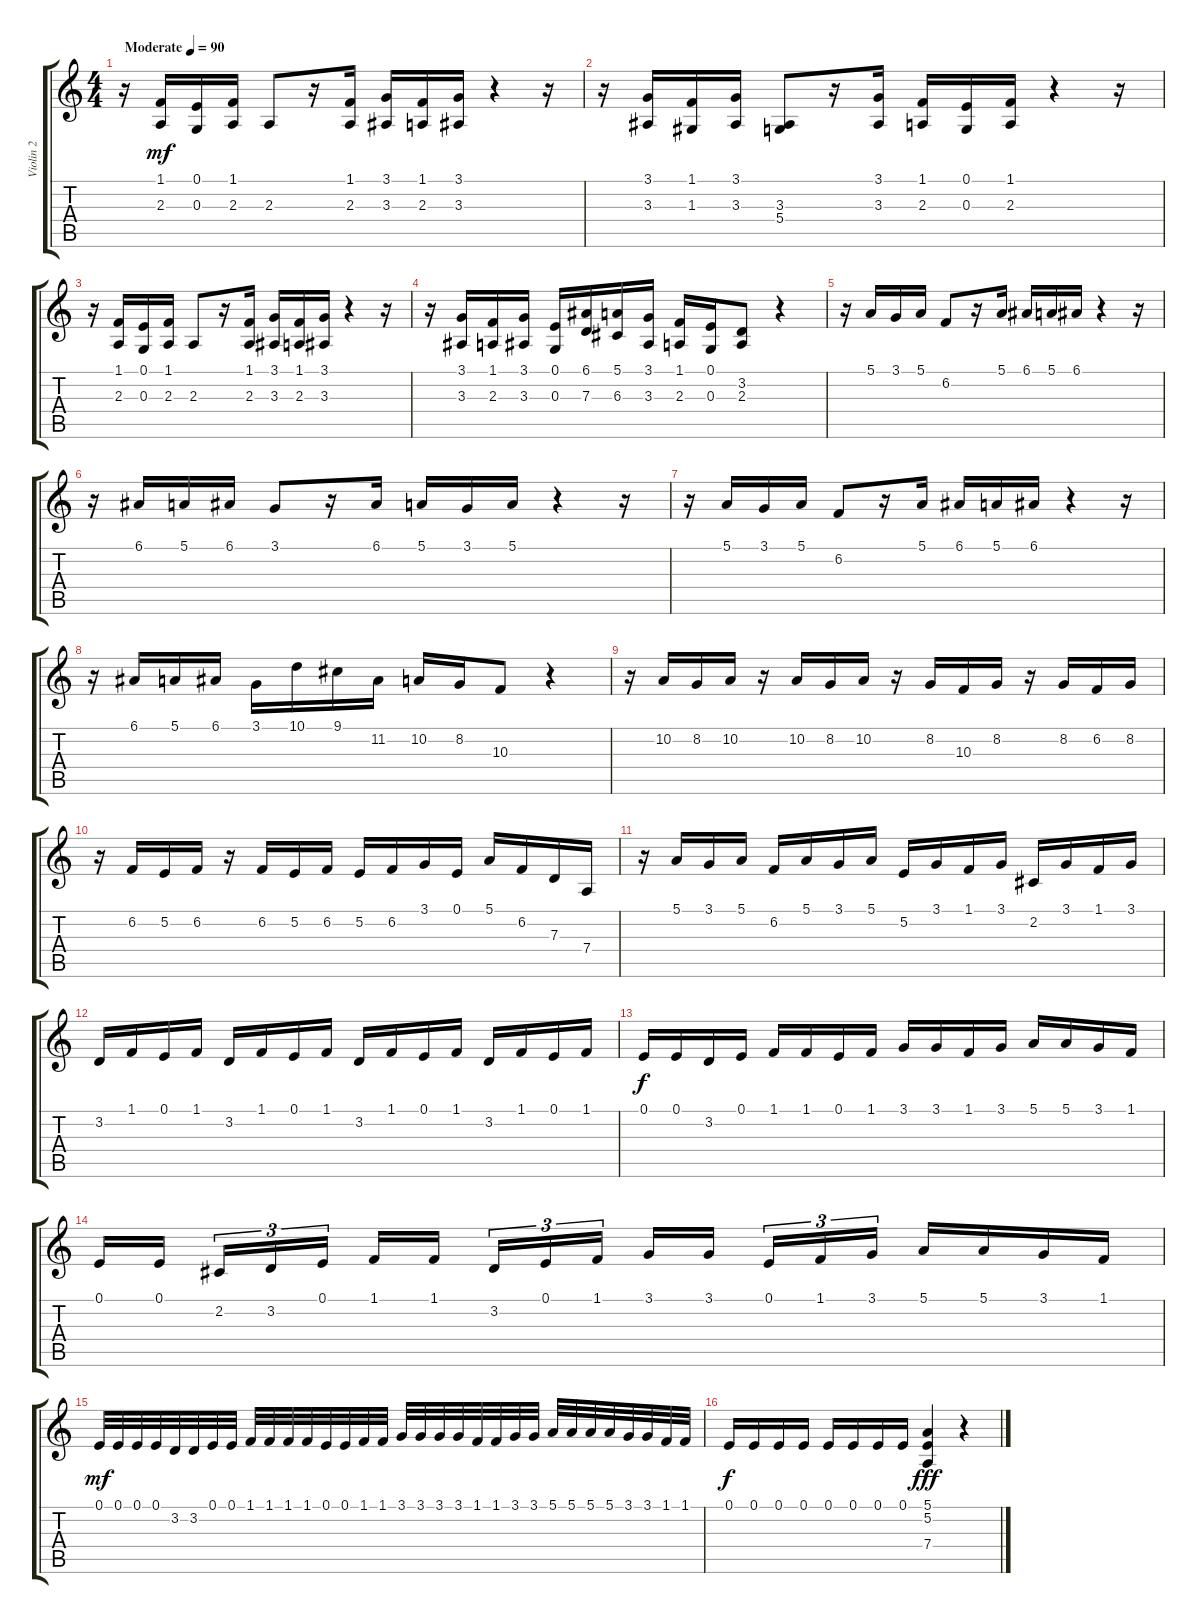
\track ("Violin 2" "Violin 2") {instrument stringensemble1}
\staff {score tabs}
\tuning (E4 B3 G3 D3 A2 E2) {hide}
\ts (4 4)
\tempo (90 "Moderate")
\clef g2
\ks c
r.16{dy mf instrument stringensemble1} (1.1 2.3).16 (0.1 0.3).16 (1.1 2.3).16 2.3.8 r.16 (1.1 2.3).16 (3.1 3.3).16 (1.1 2.3).16 (3.1 3.3).16 r.4 r.16 |
r.16 (3.1 3.3).16 (1.1 1.3).16 (3.1 3.3).16 (3.3 5.4).8 r.16 (3.1 3.3).16 (1.1 2.3).16 (0.1 0.3).16 (1.1 2.3).16 r.4 r.16 |
r.16 (1.1 2.3).16 (0.1 0.3).16 (1.1 2.3).16 2.3.8 r.16 (1.1 2.3).16 (3.1 3.3).16 (1.1 2.3).16 (3.1 3.3).16 r.4 r.16 |
r.16 (3.1 3.3).16 (1.1 2.3).16 (3.1 3.3).16 (0.1 0.3).16 (6.1 7.3).16 (5.1 6.3).16 (3.1 3.3).16 (1.1 2.3).16 (0.1 0.3).16 (3.2 2.3).8 r.4 |
r.16 5.1.16 3.1.16 5.1.16 6.2.8 r.16 5.1.16 6.1.16 5.1.16 6.1.16 r.4 r.16 |
r.16 6.1.16 5.1.16 6.1.16 3.1.8 r.16 6.1.16 5.1.16 3.1.16 5.1.16 r.4 r.16 |
r.16 5.1.16 3.1.16 5.1.16 6.2.8 r.16 5.1.16 6.1.16 5.1.16 6.1.16 r.4 r.16 |
r.16 6.1.16 5.1.16 6.1.16 3.1.16 10.1.16 9.1.16 11.2.16 10.2.16 8.2.16 10.3.8 r.4 |
r.16 10.2.16 8.2.16 10.2.16 r.16 10.2.16 8.2.16 10.2.16 r.16 8.2.16 10.3.16 8.2.16 r.16 8.2.16 6.2.16 8.2.16 |
r.16 6.2.16 5.2.16 6.2.16 r.16 6.2.16 5.2.16 6.2.16 5.2.16 6.2.16 3.1.16 0.1.16 5.1.16 6.2.16 7.3.16 7.4.16 |
r.16 5.1.16 3.1.16 5.1.16 6.2.16 5.1.16 3.1.16 5.1.16 5.2.16 3.1.16 1.1.16 3.1.16 2.2.16 3.1.16 1.1.16 3.1.16 |
3.2.16 1.1.16 0.1.16 1.1.16 3.2.16 1.1.16 0.1.16 1.1.16 3.2.16 1.1.16 0.1.16 1.1.16 3.2.16 1.1.16 0.1.16 1.1.16 |
0.1.16{dy f} 0.1.16 3.2.16 0.1.16 1.1.16 1.1.16 0.1.16 1.1.16 3.1.16 3.1.16 1.1.16 3.1.16 5.1.16 5.1.16 3.1.16 1.1.16 |
0.1.16 0.1.16{beam splitsecondary} 2.2.16{tu (3 2)} 3.2.16{tu (3 2)} 0.1.16{tu (3 2)} 1.1.16 1.1.16{beam splitsecondary} 3.2.16{tu (3 2)} 0.1.16{tu (3 2)} 1.1.16{tu (3 2)} 3.1.16 3.1.16{beam splitsecondary} 0.1.16{tu (3 2)} 1.1.16{tu (3 2)} 3.1.16{tu (3 2)} 5.1.16 5.1.16 3.1.16 1.1.16 |
0.1.32{dy mf} 0.1.32 0.1.32 0.1.32 3.2.32 3.2.32 0.1.32 0.1.32 1.1.32 1.1.32 1.1.32 1.1.32 0.1.32 0.1.32 1.1.32 1.1.32 3.1.32 3.1.32 3.1.32 3.1.32 1.1.32 1.1.32 3.1.32 3.1.32 5.1.32 5.1.32 5.1.32 5.1.32 3.1.32 3.1.32 1.1.32 1.1.32 |
0.1.16{dy f} 0.1.16 0.1.16 0.1.16 0.1.16 0.1.16 0.1.16 0.1.16 (5.1 5.2 7.4).4{dy fff} r.4
